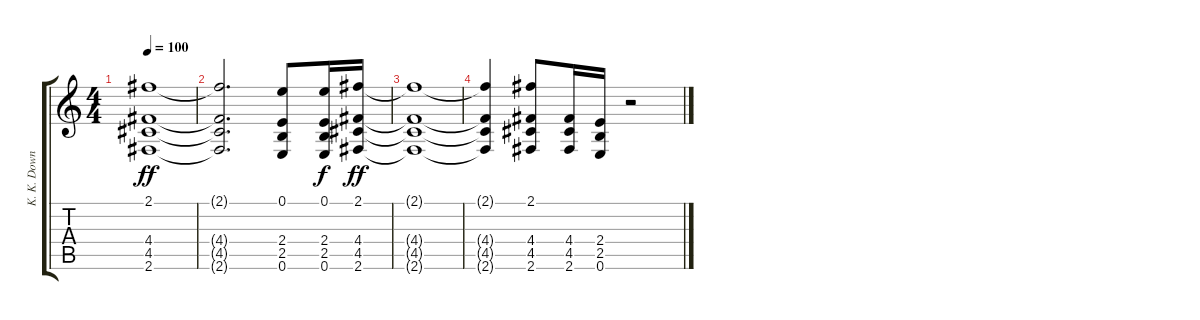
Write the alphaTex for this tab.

\track ("K. K. Downing" "K. K. Down") {instrument distortionguitar}
\staff {score tabs}
\tuning (E4 B3 G3 D3 A2 E2) {hide}
\ts (4 4)
\tempo 100
\clef g2
\ks c
(2.1{t} 4.4{t} 4.5{t} 2.6{t}).1{dy ff} |
(2.1{t} 4.4{t} 4.5{t} 2.6{t}).2{d} (0.1 2.4 2.5 0.6).8 (0.1 2.4 2.5 0.6).16{dy f} (2.1 4.4 4.5 2.6).16{dy ff} |
(2.1{t} 4.4{t} 4.5{t} 2.6{t}).1 |
(2.1{t} 4.4{t} 4.5{t} 2.6{t}).4 (2.1 4.4 4.5 2.6).8 (4.4 4.5 2.6).16 (2.4 2.5 0.6).16 r.2
